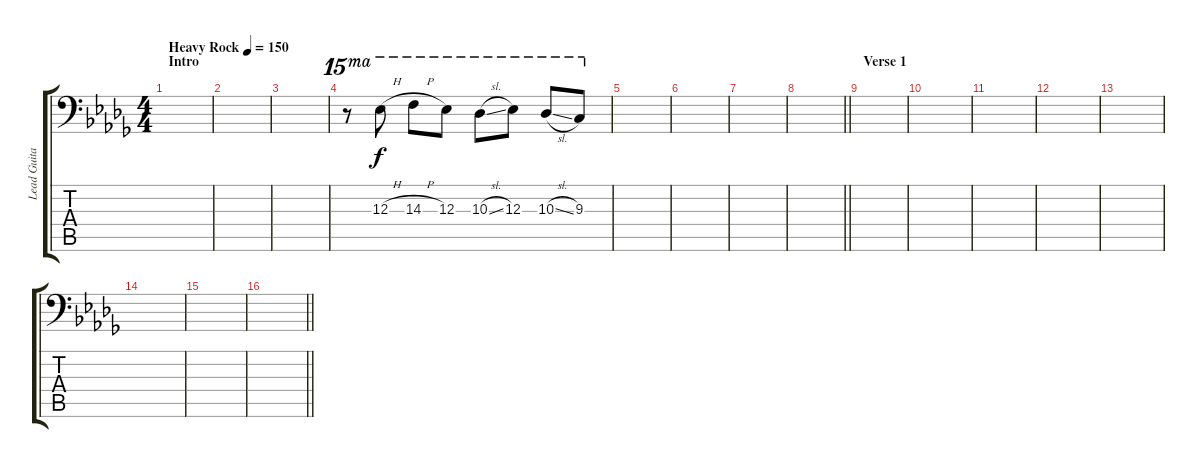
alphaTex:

\track ("Lead Guitar 2" "Lead Guita") {instrument overdrivenguitar}
\staff {score tabs}
\tuning (C4 G3 Eb3 Bb2 F2 Bb1) {hide}
\ts (4 4)
\section ("" "Intro")
\tempo (150 "Heavy Rock")
\clef f4
\ks bbminor
|
|
|
r.8{ot 15ma} 12.3{h}.8{ot 15ma} 14.3{h}.8{ot 15ma} 12.3.8{ot 15ma} 10.3{sl}.8{ot 15ma} 12.3.8{ot 15ma} 10.3{sl}.8{ot 15ma} 9.3.8{ot 15ma} |
|
|
|
\barLineRight lightlight
|
\section ("" "Verse 1")
|
|
|
|
|
|
|
\barLineRight lightlight
